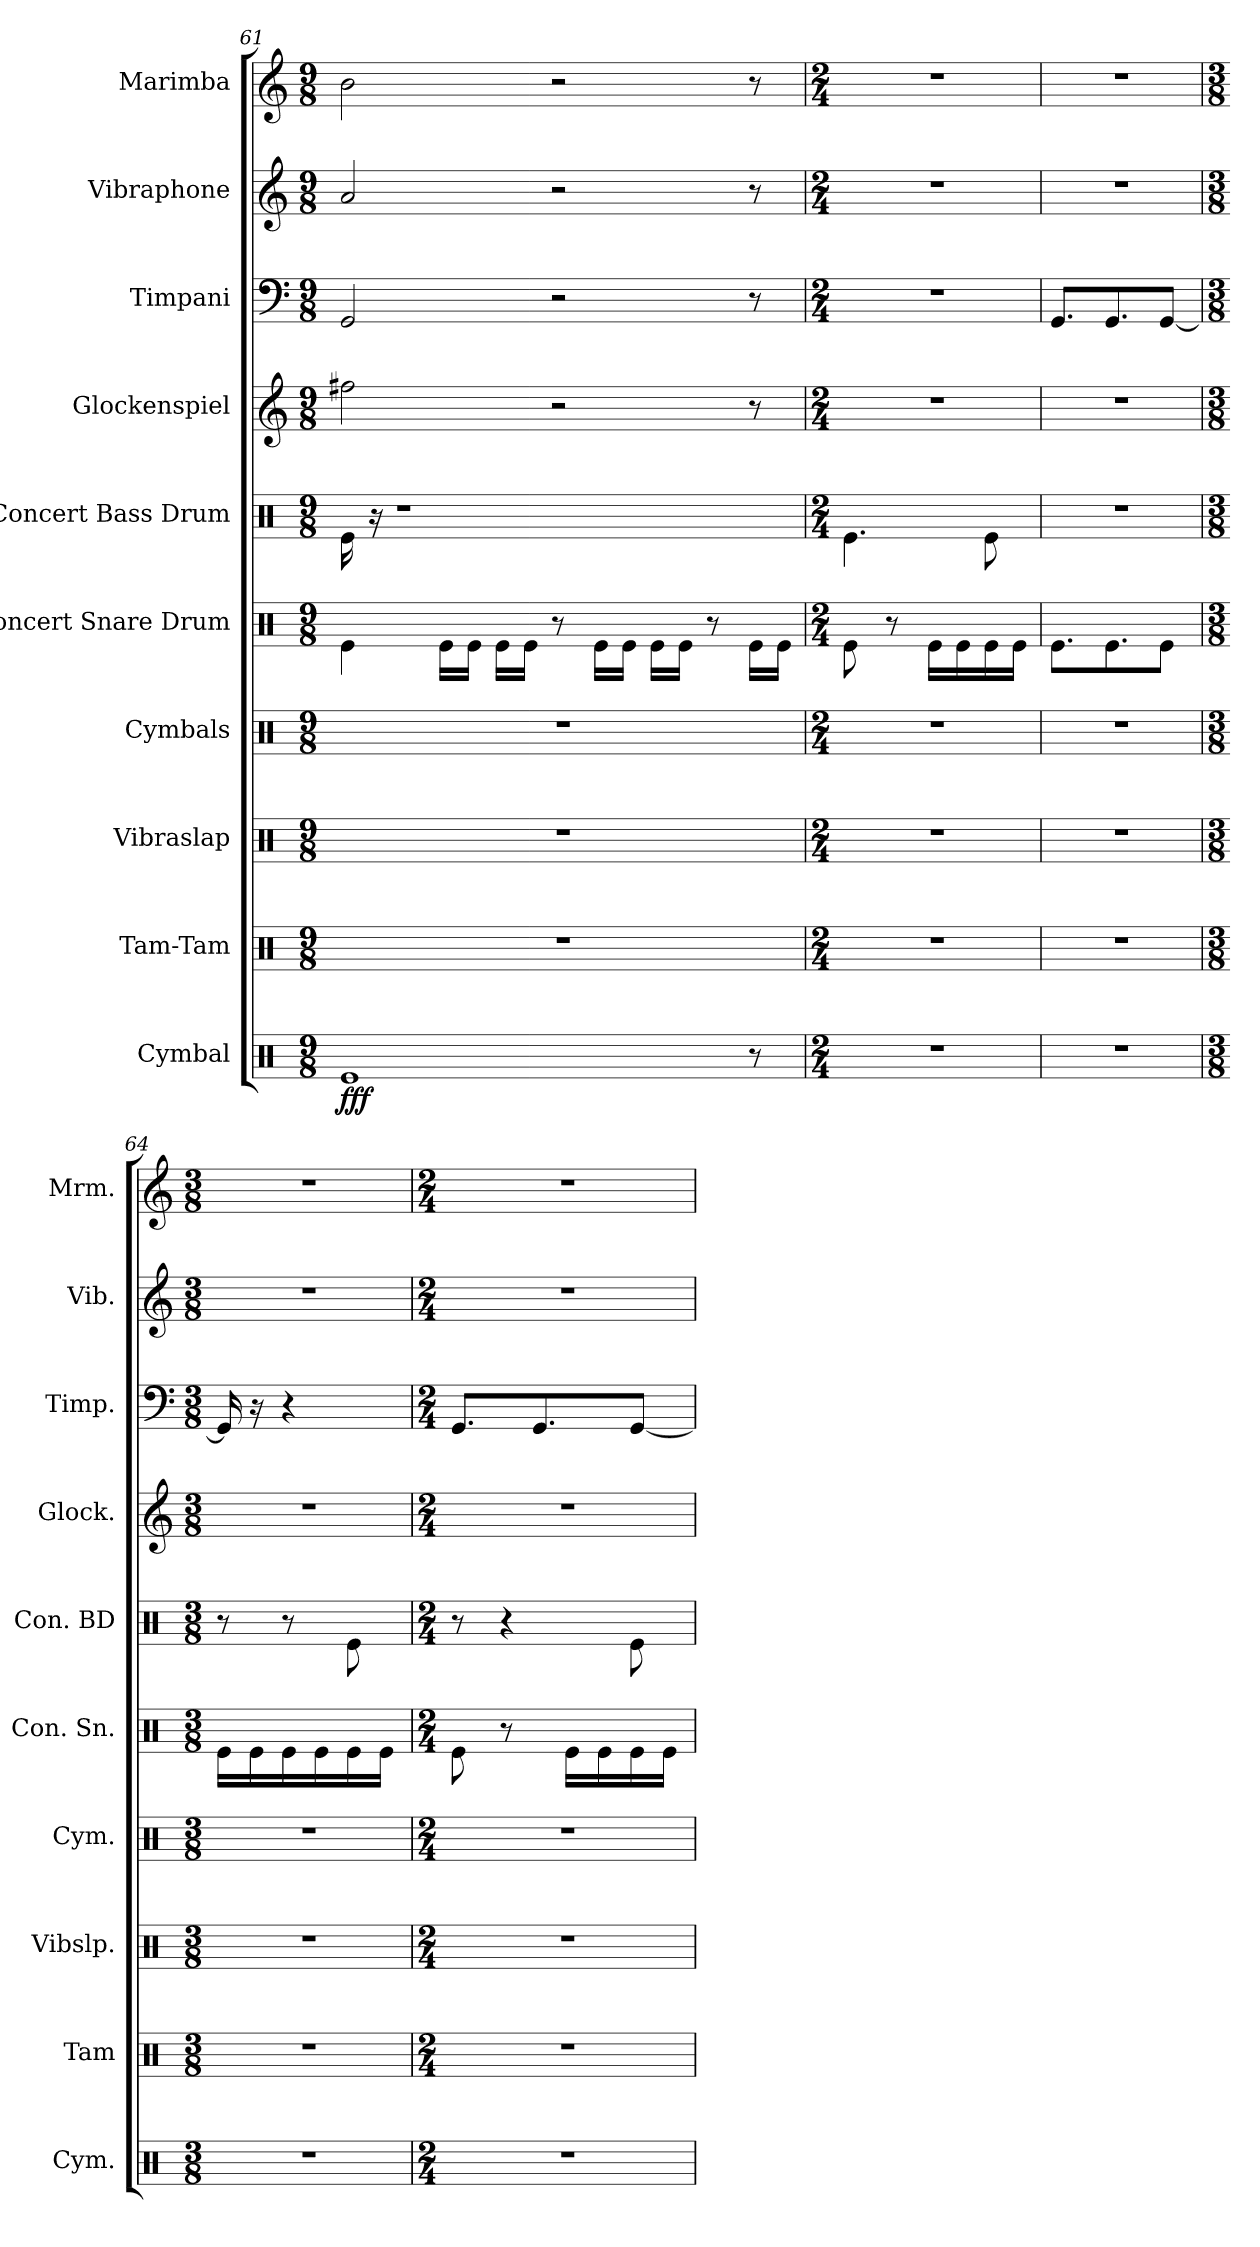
**kern	**dynam	**kern	**kern	**kern	**kern	**kern	**kern	**kern	**kern	**kern
*part10	*part10	*part9	*part8	*part7	*part6	*part5	*part4	*part3	*part2	*part1
*staff10	*staff10	*staff9	*staff8	*staff7	*staff6	*staff5	*staff4	*staff3	*staff2	*staff1
*I"Cymbal	*	*I"Tam-Tam	*I"Vibraslap	*I"Cymbals	*I"Concert Snare Drum	*I"Concert Bass Drum	*I"Glockenspiel	*I"Timpani	*I"Vibraphone	*I"Marimba
*I'Cym.	*	*I'Tam	*I'Vibslp.	*I'Cym.	*I'Con. Sn.	*I'Con. BD	*I'Glock.	*I'Timp.	*I'Vib.	*I'Mrm.
!!LO:PB:g=z
*clefX	*	*clefX	*clefX	*clefX	*clefX	*clefX	*clefG2	*clefF4	*clefG2	*clefG2
*	*	*	*	*	*	*	*ITrd-14c-24	*	*	*
*k[]	*	*k[]	*k[]	*k[]	*k[]	*k[]	*k[]	*k[]	*k[]	*k[]
*M9/8	*	*M9/8	*M9/8	*M9/8	*M9/8	*M9/8	*M9/8	*M9/8	*M9/8	*M9/8
*MM140	*	*MM140	*MM140	*MM140	*MM140	*MM140	*MM140	*MM140	*MM140	*MM140
=61	=61	=61	=61	=61	=61	=61	=61	=61	=61	=61
!	!LO:DY:b	!	!	!	!	!	!	!	!	!
1Re	fff	8%9r	8%9r	8%9r	4Re\	16Re\	2ffff#X\	2GG/	2a/	2b\
.	.	.	.	.	.	16r	.	.	.	.
.	.	.	.	.	.	1r	.	.	.	.
.	.	.	.	.	16Re\LL	.	.	.	.	.
.	.	.	.	.	16Re\JJ	.	.	.	.	.
.	.	.	.	.	16Re\LL	.	.	.	.	.
.	.	.	.	.	16Re\JJ	.	.	.	.	.
.	.	.	.	.	8r	.	2r	2r	2r	2r
.	.	.	.	.	16Re\LL	.	.	.	.	.
.	.	.	.	.	16Re\JJ	.	.	.	.	.
.	.	.	.	.	16Re\LL	.	.	.	.	.
.	.	.	.	.	16Re\JJ	.	.	.	.	.
.	.	.	.	.	8r	.	.	.	.	.
8r	.	.	.	.	16Re\LL	.	8r	8r	8r	8r
.	.	.	.	.	16Re\JJ	.	.	.	.	.
=62	=62	=62	=62	=62	=62	=62	=62	=62	=62	=62
*M2/4	*	*M2/4	*M2/4	*M2/4	*M2/4	*M2/4	*M2/4	*M2/4	*M2/4	*M2/4
2r	.	2r	2r	2r	8Re\	4.Re\	2r	2r	2r	2r
.	.	.	.	.	8r	.	.	.	.	.
.	.	.	.	.	16Re\LL	.	.	.	.	.
.	.	.	.	.	16Re\	.	.	.	.	.
.	.	.	.	.	16Re\	8Re\	.	.	.	.
.	.	.	.	.	16Re\JJ	.	.	.	.	.
=63	=63	=63	=63	=63	=63	=63	=63	=63	=63	=63
2r	.	2r	2r	2r	8.Re\L	2r	2r	8.GG/L	2r	2r
.	.	.	.	.	8.Re\	.	.	8.GG/	.	.
.	.	.	.	.	8Re\J	.	.	[8GG/J	.	.
=64	=64	=64	=64	=64	=64	=64	=64	=64	=64	=64
*M3/8	*	*M3/8	*M3/8	*M3/8	*M3/8	*M3/8	*M3/8	*M3/8	*M3/8	*M3/8
4.r	.	4.r	4.r	4.r	16Re\LL	8r	4.r	16GG/]	4.r	4.r
.	.	.	.	.	16Re\	.	.	16r	.	.
.	.	.	.	.	16Re\	8r	.	4r	.	.
.	.	.	.	.	16Re\	.	.	.	.	.
.	.	.	.	.	16Re\	8Re\	.	.	.	.
.	.	.	.	.	16Re\JJ	.	.	.	.	.
=65	=65	=65	=65	=65	=65	=65	=65	=65	=65	=65
*M2/4	*	*M2/4	*M2/4	*M2/4	*M2/4	*M2/4	*M2/4	*M2/4	*M2/4	*M2/4
2r	.	2r	2r	2r	8Re\	8r	2r	8.GG/L	2r	2r
.	.	.	.	.	8r	4r	.	.	.	.
.	.	.	.	.	.	.	.	8.GG/	.	.
.	.	.	.	.	16Re\LL	.	.	.	.	.
.	.	.	.	.	16Re\	.	.	.	.	.
.	.	.	.	.	16Re\	8Re\	.	[8GG/J	.	.
.	.	.	.	.	16Re\JJ	.	.	.	.	.
=	=	=	=	=	=	=	=	=	=	=
*-	*-	*-	*-	*-	*-	*-	*-	*-	*-	*-
